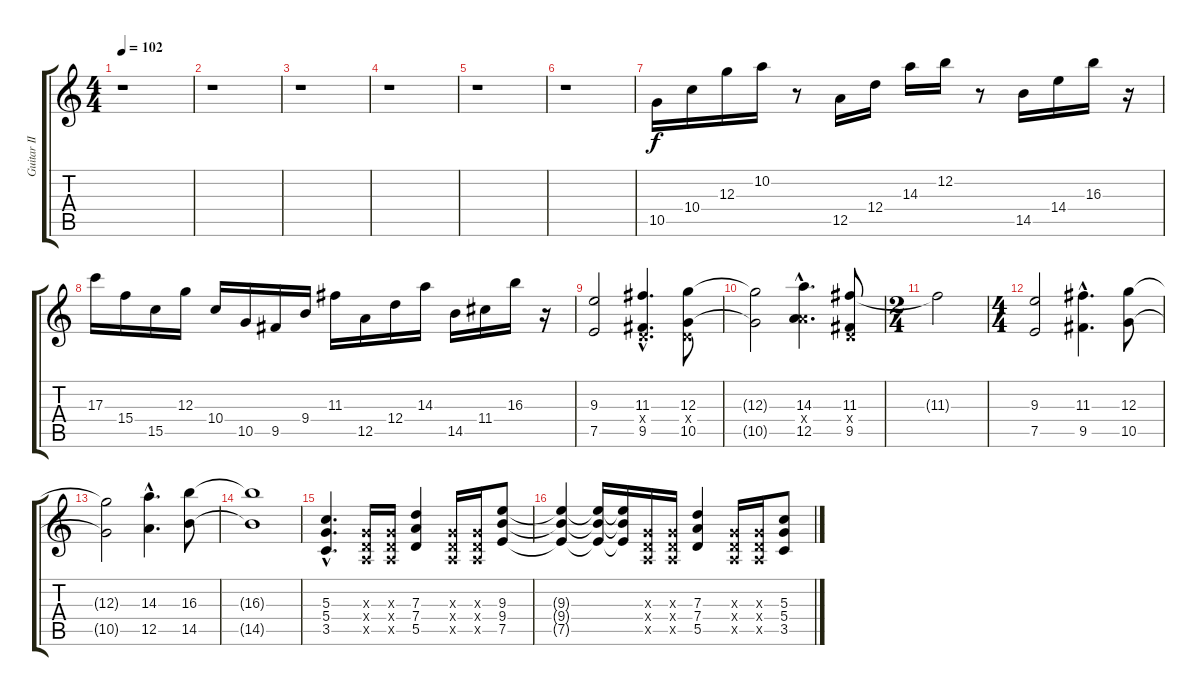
\track ("Guitar II" "Guitar II") {instrument distortionguitar}
\staff {score tabs}
\tuning (E4 B3 G3 D3 A2 E2) {hide}
\ts (4 4)
\tempo 102
\clef g2
\ks c
r.1{dy f} |
r.1 |
r.1 |
r.1 |
r.1 |
r.1 |
10.5.16 10.4.16 12.3.16 10.2.16 r.8 12.5.16 12.4.16 14.3.16 12.2.16 r.8 14.5.16 14.4.16 16.3.16 r.16 |
17.3.16 15.4.16 15.5.16 12.3.16 10.4.16 10.5.16 9.5.16 9.4.16 11.3.16 12.5.16 12.4.16 14.3.16 14.5.16 11.4.16 16.3.16 r.16 |
(9.3 7.5).2 (11.3{hac} 0.4{hac x} 9.5{hac}).4{d} (12.3 0.4{x} 10.5).8 |
(12.3{t} 10.5{t}).2 (14.3{hac} 7.4{hac x} 12.5{hac}).4{d} (11.3 0.4{x} 9.5).8 |
\ts (2 4)
11.3{t}.2 |
\ts (4 4)
(9.3 7.5).2 (11.3{hac} 9.5{hac}).4{d} (12.3 10.5).8 |
(12.3{t} 10.5{t}).2 (14.3{hac} 12.5{hac}).4{d} (16.3 14.5).8 |
(16.3{t} 14.5{t}).1 |
(5.3{hac} 5.4{hac} 3.5{hac}).4{d} (0.3{x} 0.4{x} 0.5{x}).16 (0.3{x} 0.4{x} 0.5{x}).16 (7.3 7.4 5.5).4 (0.3{x} 0.4{x} 0.5{x}).16 (0.3{x} 0.4{x} 0.5{x}).16 (9.3 9.4 7.5).8 |
(9.3{t} 9.4{t} 7.5{t}).4 (9.3{t} 9.4{t} 7.5{t}).16 (9.3{t} 9.4{t} 7.5{t}).16 (0.3{x} 0.4{x} 0.5{x}).16 (0.3{x} 0.4{x} 0.5{x}).16 (7.3 7.4 5.5).4 (0.3{x} 0.4{x} 0.5{x}).16 (0.3{x} 0.4{x} 0.5{x}).16 (5.3 5.4 3.5).8
